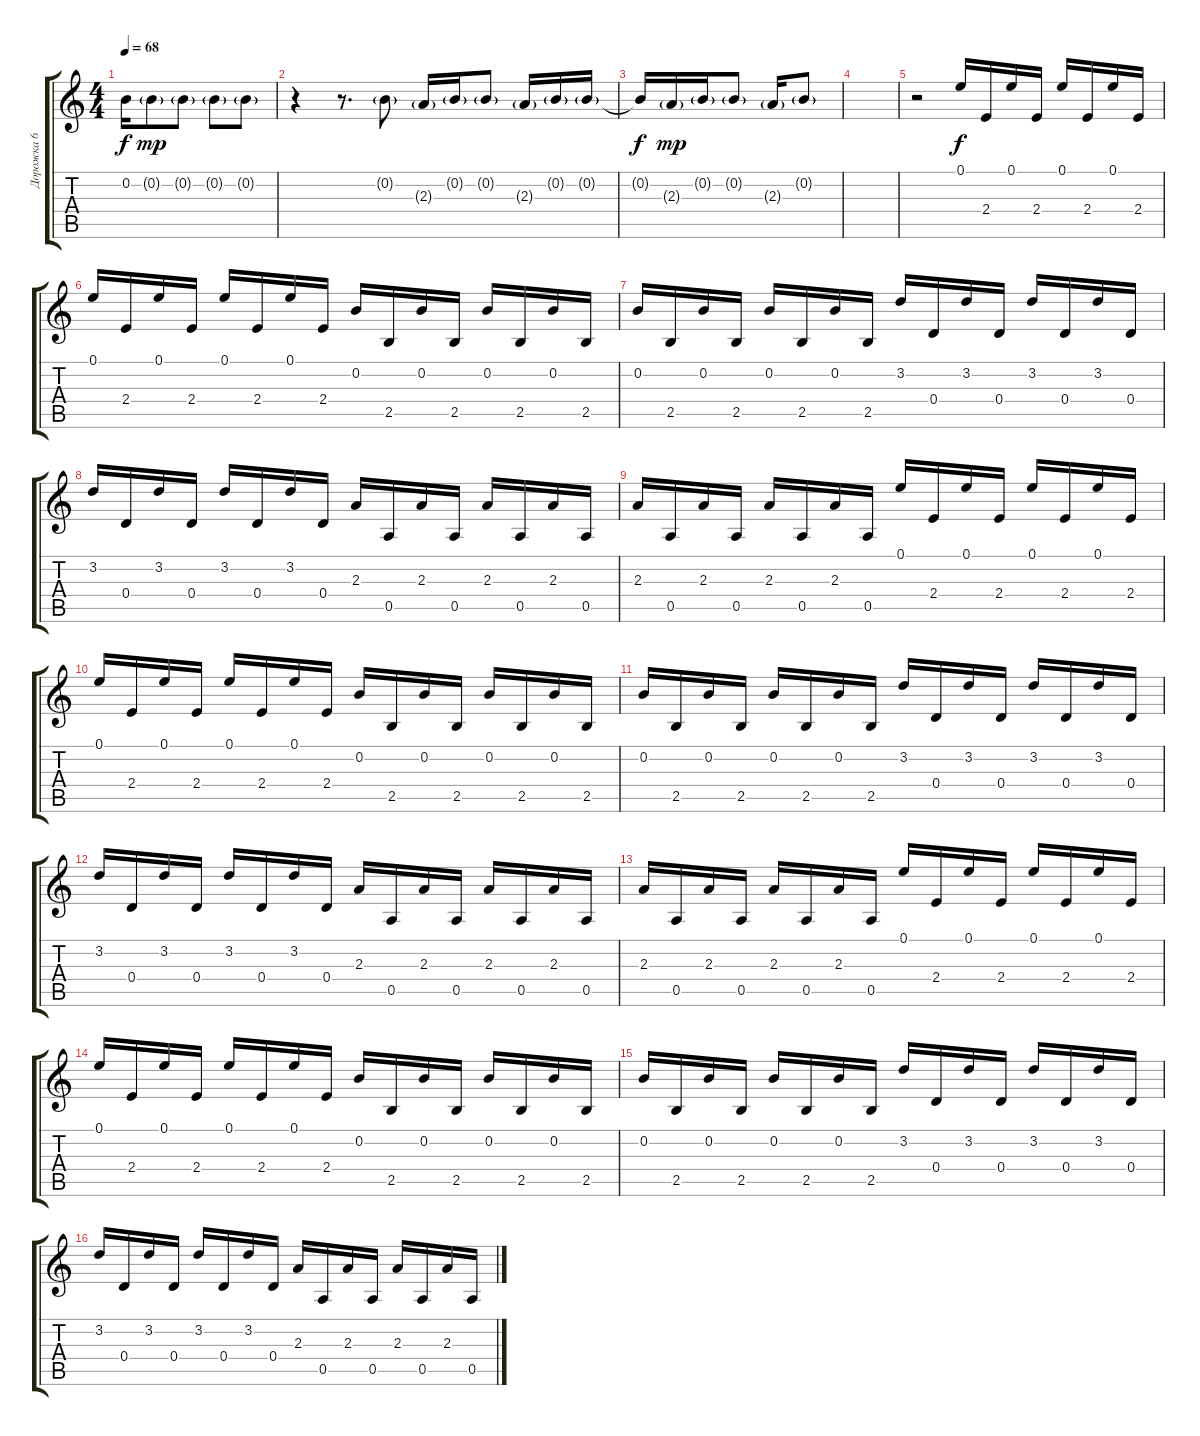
\track ("Дорожка 6" "Дорожка 6") {instrument electricguitarjazz}
\staff {score tabs}
\tuning (E4 B3 G3 D3 A2 E2) {hide}
\ts (4 4)
\tempo 68
\clef g2
\ks c
0.2{t}.16{dy f} 0.2{g}.8{dy mp} 0.2{g}.8 0.2{g}.8 0.2{g}.8 |
r.4 r.8{d} 0.2{g}.8 2.3{g}.16 0.2{g}.16 0.2{g}.8 2.3{g}.16 0.2{g}.16 0.2{g}.16 |
0.2{t}.16{dy f} 2.3{g}.16{dy mp} 0.2{g}.16 0.2{g}.8 2.3{g}.16 0.2{g}.8 |
|
r.2 0.1.16{dy f volume 9 instrument electricbassfinger} 2.4.16 0.1.16 2.4.16 0.1.16 2.4.16 0.1.16 2.4.16 |
0.1.16 2.4.16 0.1.16 2.4.16 0.1.16 2.4.16 0.1.16 2.4.16 0.2.16 2.5.16 0.2.16 2.5.16 0.2.16 2.5.16 0.2.16 2.5.16 |
0.2.16 2.5.16 0.2.16 2.5.16 0.2.16 2.5.16 0.2.16 2.5.16 3.2.16 0.4.16 3.2.16 0.4.16 3.2.16 0.4.16 3.2.16 0.4.16 |
3.2.16 0.4.16 3.2.16 0.4.16 3.2.16 0.4.16 3.2.16 0.4.16 2.3.16 0.5.16 2.3.16 0.5.16 2.3.16 0.5.16 2.3.16 0.5.16 |
2.3.16 0.5.16 2.3.16 0.5.16 2.3.16 0.5.16 2.3.16 0.5.16 0.1.16 2.4.16 0.1.16 2.4.16 0.1.16 2.4.16 0.1.16 2.4.16 |
0.1.16 2.4.16 0.1.16 2.4.16 0.1.16 2.4.16 0.1.16 2.4.16 0.2.16 2.5.16 0.2.16 2.5.16 0.2.16 2.5.16 0.2.16 2.5.16 |
0.2.16 2.5.16 0.2.16 2.5.16 0.2.16 2.5.16 0.2.16 2.5.16 3.2.16 0.4.16 3.2.16 0.4.16 3.2.16 0.4.16 3.2.16 0.4.16 |
3.2.16 0.4.16 3.2.16 0.4.16 3.2.16 0.4.16 3.2.16 0.4.16 2.3.16 0.5.16 2.3.16 0.5.16 2.3.16 0.5.16 2.3.16 0.5.16 |
2.3.16 0.5.16 2.3.16 0.5.16 2.3.16 0.5.16 2.3.16 0.5.16 0.1.16 2.4.16 0.1.16 2.4.16 0.1.16 2.4.16 0.1.16 2.4.16 |
0.1.16 2.4.16 0.1.16 2.4.16 0.1.16 2.4.16 0.1.16 2.4.16 0.2.16 2.5.16 0.2.16 2.5.16 0.2.16 2.5.16 0.2.16 2.5.16 |
0.2.16 2.5.16 0.2.16 2.5.16 0.2.16 2.5.16 0.2.16 2.5.16 3.2.16 0.4.16 3.2.16 0.4.16 3.2.16 0.4.16 3.2.16 0.4.16 |
3.2.16 0.4.16 3.2.16 0.4.16 3.2.16 0.4.16 3.2.16 0.4.16 2.3.16 0.5.16 2.3.16 0.5.16 2.3.16 0.5.16 2.3.16 0.5.16
